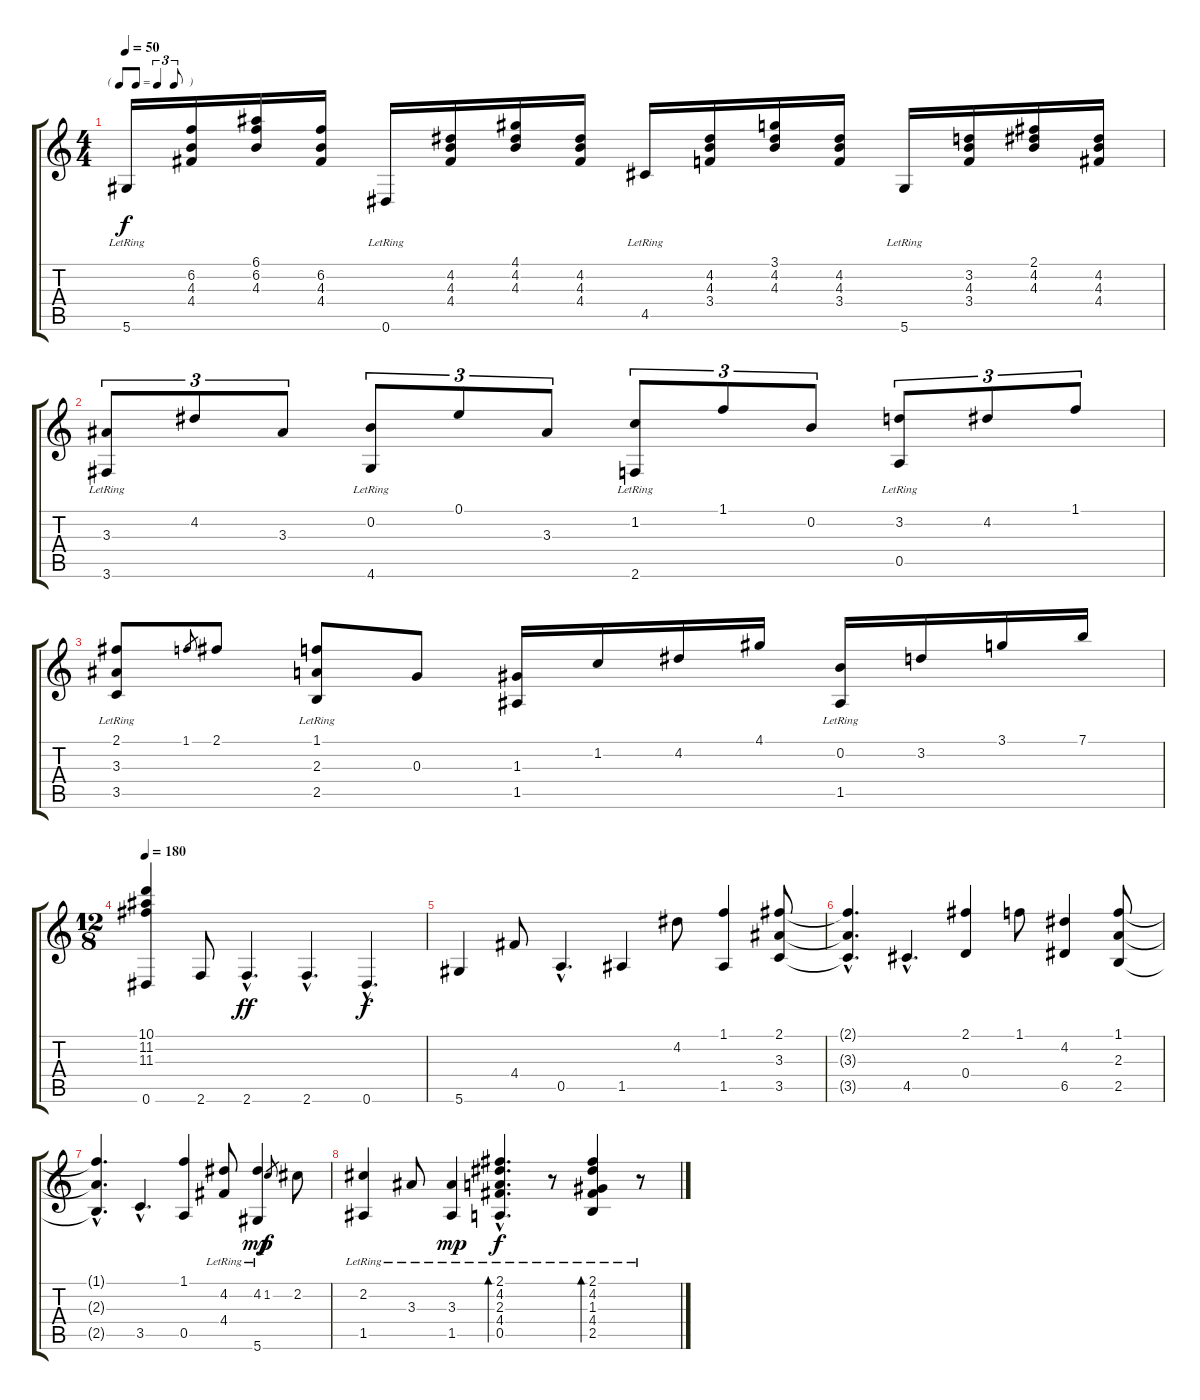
\track "" {instrument acousticbass}
\staff {score tabs}
\tuning (E4 B3 G3 D3 A2 Eb2) {hide}
\ts (4 4)
\tf triplet8th
\tempo 50
\clef g2
\ks c
5.6{lr}.16{dy f} (6.2 4.3 4.4).16 (6.1 6.2 4.3).16 (6.2 4.3 4.4).16 0.6{lr}.16 (4.2 4.3 4.4).16 (4.1 4.2 4.3).16 (4.2 4.3 4.4).16 4.5{lr}.16 (4.2 4.3 3.4).16 (3.1 4.2 4.3).16 (4.2 4.3 3.4).16 5.6{lr}.16 (3.2 4.3 3.4).16 (2.1 4.2 4.3).16 (4.2 4.3 4.4).16 |
(3.3 3.6{lr}).8{tu (3 2)} 4.2.8{tu (3 2)} 3.3.8{tu (3 2)} (0.2 4.6{lr}).8{tu (3 2)} 0.1.8{tu (3 2)} 3.3.8{tu (3 2)} (1.2 2.6{lr}).8{tu (3 2)} 1.1.8{tu (3 2)} 0.2.8{tu (3 2)} (3.2 0.5{lr}).8{tu (3 2)} 4.2.8{tu (3 2)} 1.1.8{tu (3 2)} |
(2.1 3.3 3.5{lr}).8 1.1.8{gr} 2.1.8 (1.1 2.3 2.5{lr}).8 0.3.8 (1.3 1.5).16 1.2.16 4.2.16 4.1.16 (0.2 1.5{lr}).16 3.2.16 3.1.16 7.1.16 |
\ts (12 8)
\tempo 180
(10.1 11.2 11.3 0.6).4 2.6.8 2.6{hac}.4{d dy ff} 2.6{hac}.4{d} 0.6{hac}.4{d dy f} |
5.6.4 4.4.8 0.5{hac}.4{d} 1.5.4 4.2.8 (1.1 1.5).4 (2.1 3.3 3.5).8 |
(2.1{hac t} 3.3{hac t} 3.5{hac t}).4{d} 4.5{hac}.4{d} (2.1 0.4).4 1.1.8 (4.2 6.5).4 (1.1 2.3 2.5).8 |
(1.1{hac t} 2.3{hac t} 2.5{hac t}).4{d} 3.5{hac}.4{d} (1.1 0.5).4 (4.2{lr} 4.4).8 (4.2 5.6{lr}).4{dy mp} 1.2.8{gr dy f} 2.2.8 |
(2.2 1.5{lr}).4 3.3{lr}.8 (3.3 1.5{lr}).4{dy mp} (2.1{hac} 4.2{hac} 2.3{hac} 4.4{hac} 0.5{hac lr}).4{d bd 30 dy f} r.8 (2.1 4.2 1.3 4.4 2.5{lr}).4{bd 30} r.8
